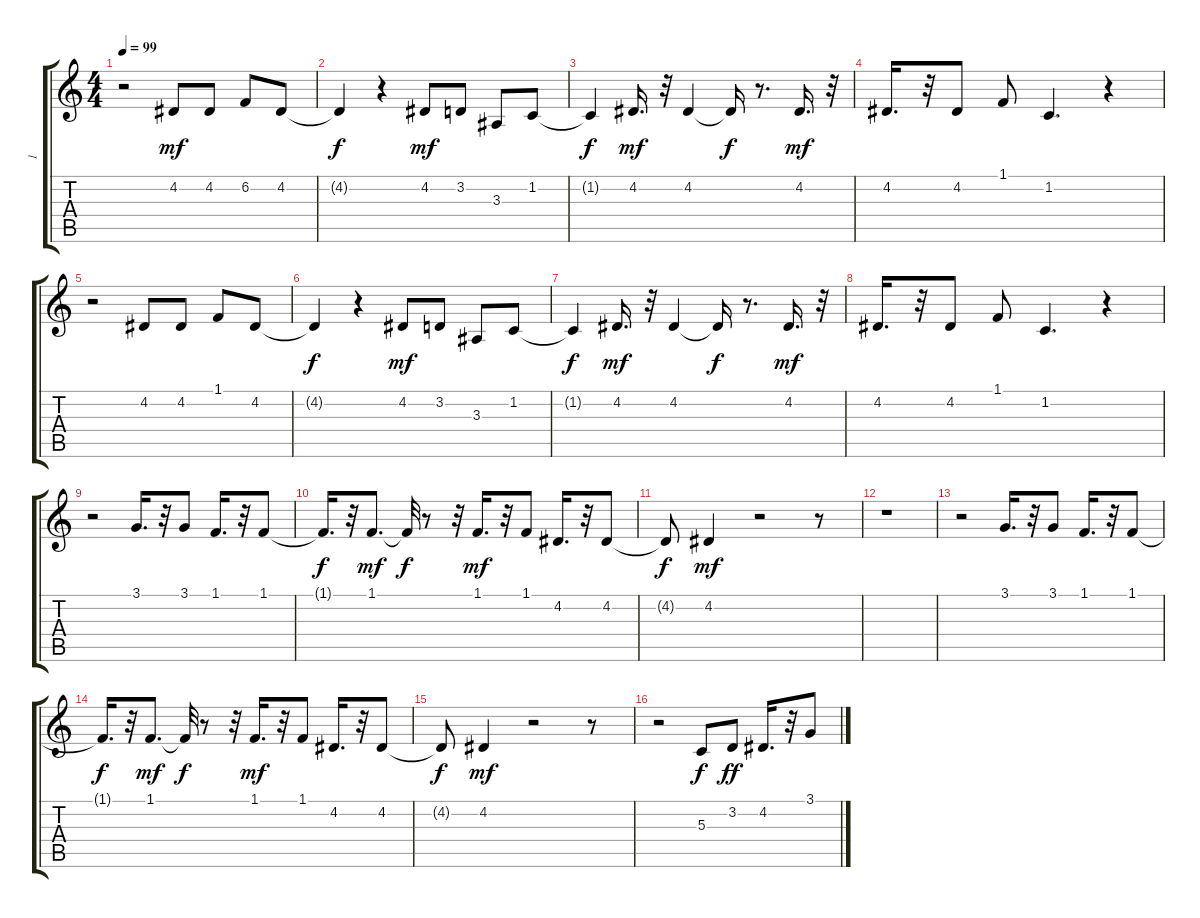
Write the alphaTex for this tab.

\track ("1" "1") {instrument synthvoice}
\staff {score tabs}
\tuning (E4 B3 G3 D3 A2 E2) {hide}
\ts (4 4)
\tempo 99
\clef g2
\ks c
r.2{dy mf} 4.2.8 4.2.8 6.2.8 4.2.8 |
4.2{t}.4{dy f} r.4 4.2.8{dy mf} 3.2.8 3.3.8 1.2.8 |
1.2{t}.4{dy f} 4.2.16{d dy mf} r.32 4.2.4 4.2{t}.16{dy f} r.8{d} 4.2.16{d dy mf} r.32 |
4.2.16{d} r.32 4.2.8 1.1.8 1.2.4{d} r.4 |
r.2 4.2.8 4.2.8 1.1.8 4.2.8 |
4.2{t}.4{dy f} r.4 4.2.8{dy mf} 3.2.8 3.3.8 1.2.8 |
1.2{t}.4{dy f} 4.2.16{d dy mf} r.32 4.2.4 4.2{t}.16{dy f} r.8{d} 4.2.16{d dy mf} r.32 |
4.2.16{d} r.32 4.2.8 1.1.8 1.2.4{d} r.4 |
r.2 3.1.16{d} r.32 3.1.8 1.1.16{d} r.32 1.1.8 |
1.1{t}.16{d dy f} r.32 1.1.8{d dy mf} 1.1{t}.32{dy f} r.8 r.32 1.1.16{d dy mf} r.32 1.1.8 4.2.16{d} r.32 4.2.8 |
4.2{t}.8{dy f} 4.2.4{dy mf} r.2 r.8 |
r.1 |
r.2 3.1.16{d} r.32 3.1.8 1.1.16{d} r.32 1.1.8 |
1.1{t}.16{d dy f} r.32 1.1.8{d dy mf} 1.1{t}.32{dy f} r.8 r.32 1.1.16{d dy mf} r.32 1.1.8 4.2.16{d} r.32 4.2.8 |
4.2{t}.8{dy f} 4.2.4{dy mf} r.2 r.8 |
r.2 5.3.8{dy f} 3.2.8{dy ff} 4.2.16{d} r.32 3.1.8
